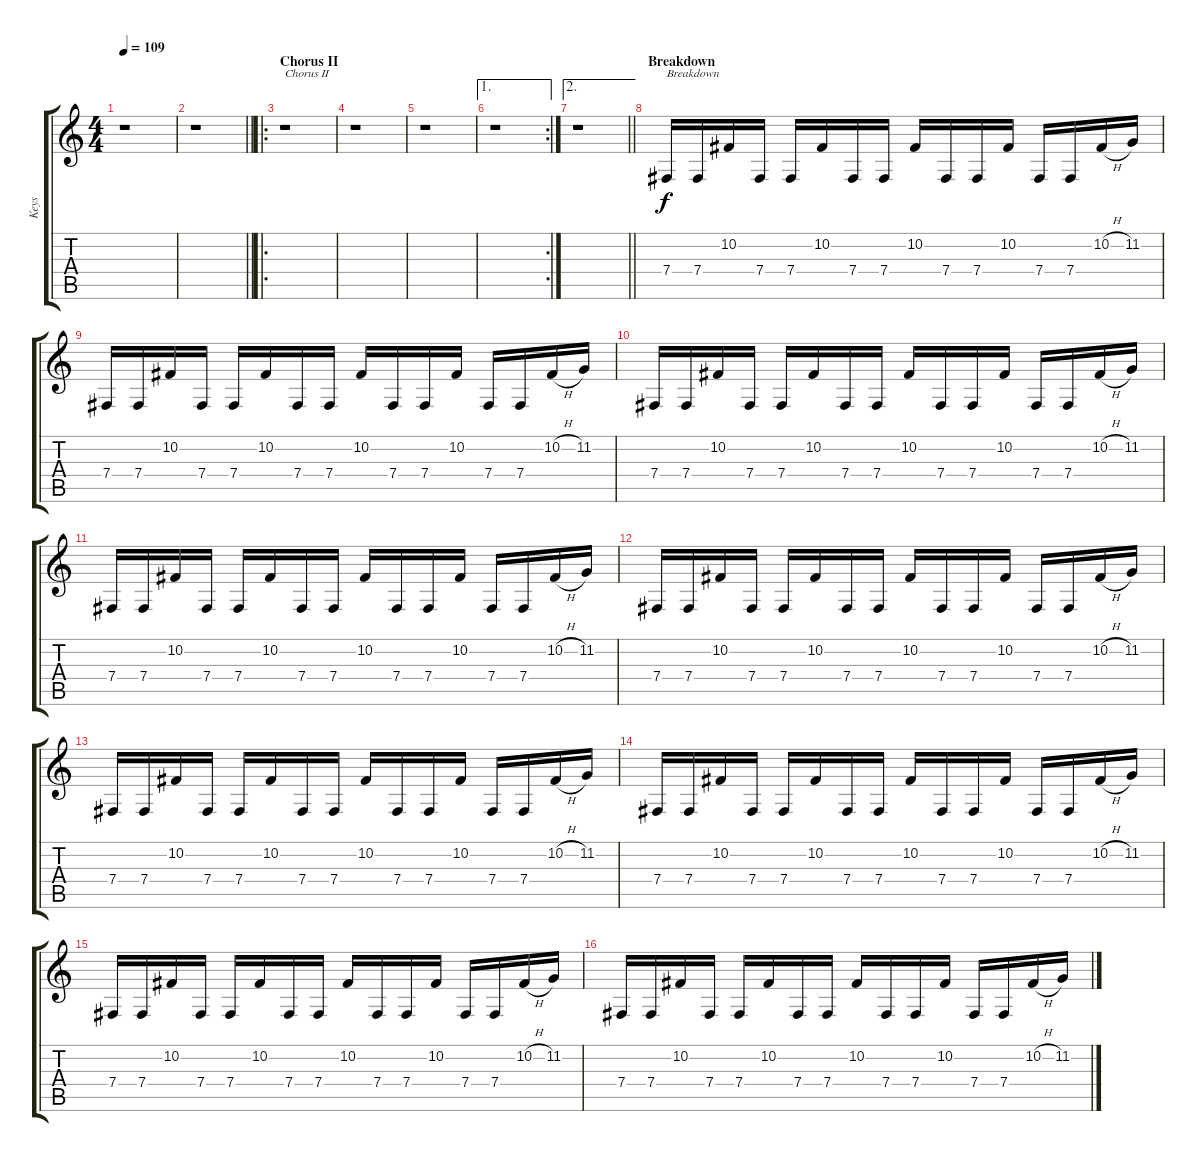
\track ("Keys" "Keys") {instrument pad3polysynth}
\staff {score tabs}
\tuning (Db4 Ab3 E3 B2 Gb2 Db2) {hide}
\ts (4 4)
\tempo 109
\clef g2
\ks c
r.1{dy f} |
\barLineRight lightlight
r.1 |
\ro
\section ("" "Chorus II")
r.1{txt "Chorus II"} |
r.1 |
r.1 |
\ae 1
\rc 2
r.1 |
\ae 2
\barLineRight lightlight
r.1 |
\section ("" "Breakdown")
7.4.16{txt "Breakdown"} 7.4.16 10.2.16 7.4.16 7.4.16 10.2.16 7.4.16 7.4.16 10.2.16 7.4.16 7.4.16 10.2.16 7.4.16 7.4.16 10.2{h}.16 11.2.16 |
7.4.16 7.4.16 10.2.16 7.4.16 7.4.16 10.2.16 7.4.16 7.4.16 10.2.16 7.4.16 7.4.16 10.2.16 7.4.16 7.4.16 10.2{h}.16 11.2.16 |
7.4.16 7.4.16 10.2.16 7.4.16 7.4.16 10.2.16 7.4.16 7.4.16 10.2.16 7.4.16 7.4.16 10.2.16 7.4.16 7.4.16 10.2{h}.16 11.2.16 |
7.4.16 7.4.16 10.2.16 7.4.16 7.4.16 10.2.16 7.4.16 7.4.16 10.2.16 7.4.16 7.4.16 10.2.16 7.4.16 7.4.16 10.2{h}.16 11.2.16 |
7.4.16 7.4.16 10.2.16 7.4.16 7.4.16 10.2.16 7.4.16 7.4.16 10.2.16 7.4.16 7.4.16 10.2.16 7.4.16 7.4.16 10.2{h}.16 11.2.16 |
7.4.16 7.4.16 10.2.16 7.4.16 7.4.16 10.2.16 7.4.16 7.4.16 10.2.16 7.4.16 7.4.16 10.2.16 7.4.16 7.4.16 10.2{h}.16 11.2.16 |
7.4.16 7.4.16 10.2.16 7.4.16 7.4.16 10.2.16 7.4.16 7.4.16 10.2.16 7.4.16 7.4.16 10.2.16 7.4.16 7.4.16 10.2{h}.16 11.2.16 |
7.4.16 7.4.16 10.2.16 7.4.16 7.4.16 10.2.16 7.4.16 7.4.16 10.2.16 7.4.16 7.4.16 10.2.16 7.4.16 7.4.16 10.2{h}.16 11.2.16 |
7.4.16 7.4.16 10.2.16 7.4.16 7.4.16 10.2.16 7.4.16 7.4.16 10.2.16 7.4.16 7.4.16 10.2.16 7.4.16 7.4.16 10.2{h}.16 11.2.16
